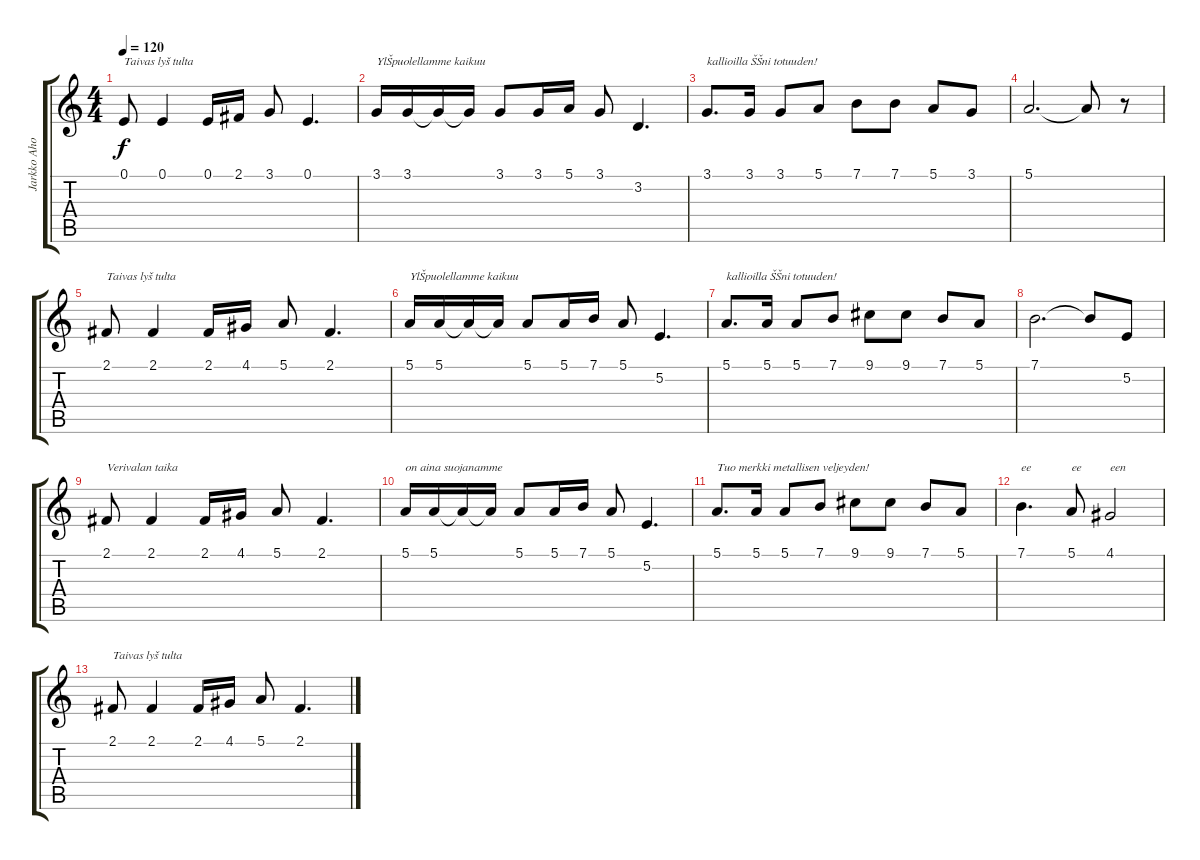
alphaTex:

\track ("Jarkko Ahola" "Jarkko Aho") {instrument lead2sawtooth bank 255}
\staff {score tabs}
\tuning (E4 B3 G3 D3 A2 E2) {hide}
\ts (4 4)
\tempo 120
\clef g2
\ks c
0.1.8{txt "Taivas lyš tulta" dy f volume 7} 0.1.4 0.1.16 2.1.16 3.1.8 0.1.4{d} |
3.1.16{txt "YlŠpuolellamme kaikuu"} 3.1.16 3.1{t}.16 3.1{t}.16 3.1.8 3.1.16 5.1.16 3.1.8 3.2.4{d} |
3.1.8{d txt "kallioilla ŠŠni totuuden!"} 3.1.16 3.1.8 5.1.8 7.1.8 7.1.8 5.1.8 3.1.8 |
5.1.2{d} 5.1{t}.8 r.8 |
2.1.8{txt "Taivas lyš tulta" volume 16} 2.1.4 2.1.16 4.1.16 5.1.8 2.1.4{d} |
5.1.16{txt "YlŠpuolellamme kaikuu"} 5.1.16 5.1{t}.16 5.1{t}.16 5.1.8 5.1.16 7.1.16 5.1.8 5.2.4{d} |
5.1.8{d txt "kallioilla ŠŠni totuuden!"} 5.1.16 5.1.8 7.1.8 9.1.8 9.1.8 7.1.8 5.1.8 |
7.1.2{d} 7.1{t}.8 5.2.8 |
2.1.8{txt "Verivalan taika"} 2.1.4 2.1.16 4.1.16 5.1.8 2.1.4{d} |
5.1.16{txt "on aina suojanamme"} 5.1.16 5.1{t}.16 5.1{t}.16 5.1.8 5.1.16 7.1.16 5.1.8 5.2.4{d} |
5.1.8{d txt "Tuo merkki metallisen veljeyden!"} 5.1.16 5.1.8 7.1.8 9.1.8 9.1.8 7.1.8 5.1.8 |
7.1.4{d txt "ee"} 5.1.8{txt "ee"} 4.1.2{txt "een"} |
2.1.8{txt "Taivas lyš tulta" volume 16} 2.1.4 2.1.16 4.1.16 5.1.8 2.1.4{d}
